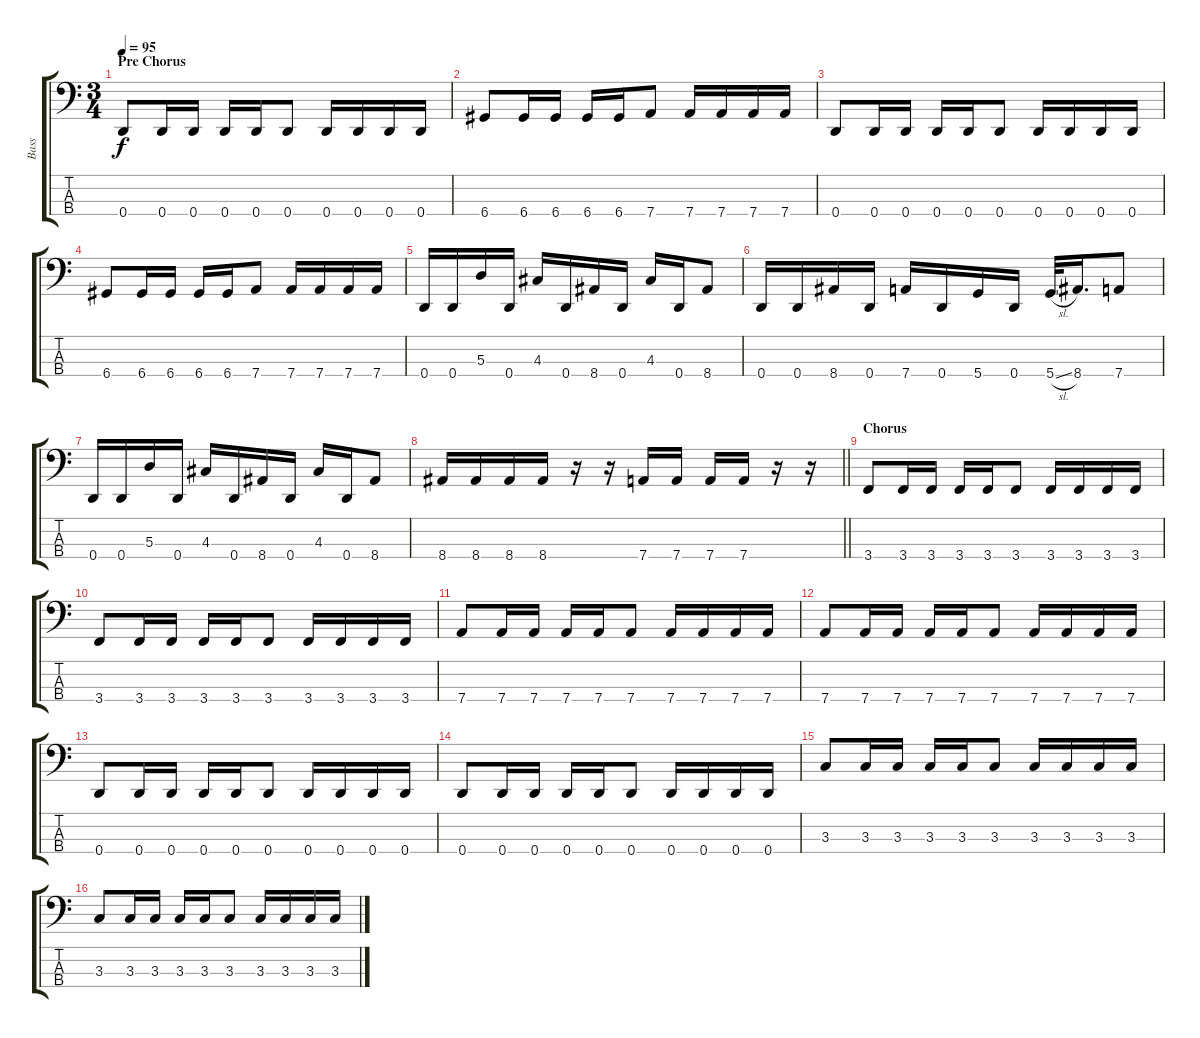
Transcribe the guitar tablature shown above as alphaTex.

\track ("Bass" "Bass") {instrument electricbasspick}
\staff {score tabs}
\tuning (G2 D2 A1 D1) {hide}
\ts (3 4)
\section ("" "Pre Chorus")
\tempo 95
\clef f4
\ks c
0.4.8{dy f} 0.4.16 0.4.16 0.4.16 0.4.16 0.4.8 0.4.16 0.4.16 0.4.16 0.4.16 |
6.4.8 6.4.16 6.4.16 6.4.16 6.4.16 7.4.8 7.4.16 7.4.16 7.4.16 7.4.16 |
0.4.8 0.4.16 0.4.16 0.4.16 0.4.16 0.4.8 0.4.16 0.4.16 0.4.16 0.4.16 |
6.4.8 6.4.16 6.4.16 6.4.16 6.4.16 7.4.8 7.4.16 7.4.16 7.4.16 7.4.16 |
0.4.16 0.4.16 5.3.16 0.4.16 4.3.16 0.4.16 8.4.16 0.4.16 4.3.16 0.4.16 8.4.8 |
0.4.16 0.4.16 8.4.16 0.4.16 7.4.16 0.4.16 5.4.16 0.4.16 5.4{sl}.32 8.4.16{d} 7.4.8 |
0.4.16 0.4.16 5.3.16 0.4.16 4.3.16 0.4.16 8.4.16 0.4.16 4.3.16 0.4.16 8.4.8 |
\barLineRight lightlight
8.4.16 8.4.16 8.4.16 8.4.16 r.16 r.16 7.4.16 7.4.16 7.4.16 7.4.16 r.16 r.16 |
\section ("" "Chorus")
3.4.8 3.4.16 3.4.16 3.4.16 3.4.16 3.4.8 3.4.16 3.4.16 3.4.16 3.4.16 |
3.4.8 3.4.16 3.4.16 3.4.16 3.4.16 3.4.8 3.4.16 3.4.16 3.4.16 3.4.16 |
7.4.8 7.4.16 7.4.16 7.4.16 7.4.16 7.4.8 7.4.16 7.4.16 7.4.16 7.4.16 |
7.4.8 7.4.16 7.4.16 7.4.16 7.4.16 7.4.8 7.4.16 7.4.16 7.4.16 7.4.16 |
0.4.8 0.4.16 0.4.16 0.4.16 0.4.16 0.4.8 0.4.16 0.4.16 0.4.16 0.4.16 |
0.4.8 0.4.16 0.4.16 0.4.16 0.4.16 0.4.8 0.4.16 0.4.16 0.4.16 0.4.16 |
3.3.8 3.3.16 3.3.16 3.3.16 3.3.16 3.3.8 3.3.16 3.3.16 3.3.16 3.3.16 |
3.3.8 3.3.16 3.3.16 3.3.16 3.3.16 3.3.8 3.3.16 3.3.16 3.3.16 3.3.16
